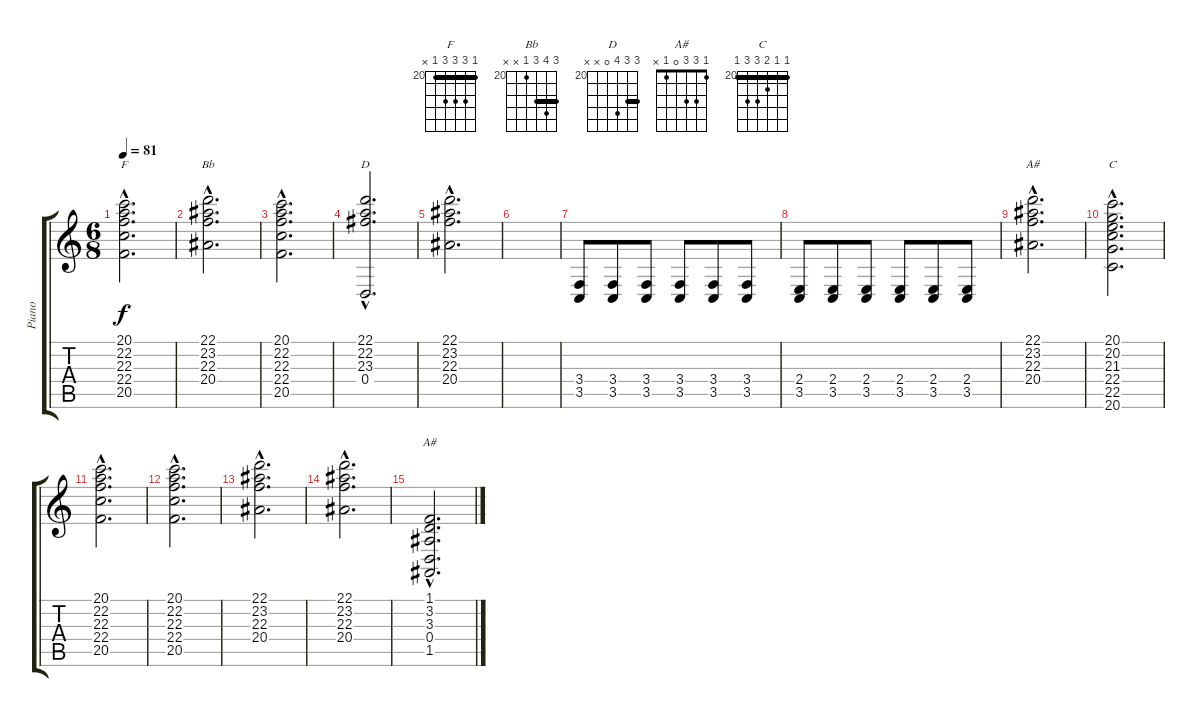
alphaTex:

\track ("Piano" "Piano") {instrument brightacousticpiano}
\staff {score tabs}
\tuning (E4 B3 G3 D3 A2 E2) {hide}
\chord ("F" 20 22 22 22 20 x) {firstfret 20 barre 20}
\chord ("Bb" 22 23 22 20 x x) {firstfret 20 barre 22}
\chord ("D" 22 22 23 0 x x) {firstfret 20 barre 22}
\chord ("A#" 22 23 22 20 x x) {firstfret 20 barre 22}
\chord ("C" 20 20 21 22 22 20) {firstfret 20 barre 20}
\chord ("A#" 1 3 3 0 1 x)
\ts (6 8)
\tempo 81
\clef g2
\ks c
(20.1{hac} 22.2{hac} 22.3{hac} 22.4{hac} 20.5{hac}).2{d ch "F" dy f} |
(22.1{hac} 23.2{hac} 22.3{hac} 20.4{hac}).2{d ch "Bb"} |
(20.1{hac} 22.2{hac} 22.3{hac} 22.4{hac} 20.5{hac}).2{d} |
(22.1{hac} 22.2{hac} 23.3{hac} 0.4{hac}).2{d ch "D"} |
(22.1{hac} 23.2{hac} 22.3{hac} 20.4{hac}).2{d} |
|
(3.4 3.5).8 (3.4 3.5).8 (3.4 3.5).8 (3.4 3.5).8 (3.4 3.5).8 (3.4 3.5).8 |
(2.4 3.5).8 (2.4 3.5).8 (2.4 3.5).8 (2.4 3.5).8 (2.4 3.5).8 (2.4 3.5).8 |
(22.1{hac} 23.2{hac} 22.3{hac} 20.4{hac}).2{d ch "A#"} |
(20.1{hac} 20.2{hac} 21.3{hac} 22.4{hac} 22.5{hac} 20.6{hac}).2{d ch "C"} |
(20.1{hac} 22.2{hac} 22.3{hac} 22.4{hac} 20.5{hac}).2{d} |
(20.1{hac} 22.2{hac} 22.3{hac} 22.4{hac} 20.5{hac}).2{d} |
(22.1{hac} 23.2{hac} 22.3{hac} 20.4{hac}).2{d} |
(22.1{hac} 23.2{hac} 22.3{hac} 20.4{hac}).2{d} |
(1.1{hac} 3.2{hac} 3.3{hac} 0.4{hac} 1.5{hac}).2{d ch "A#"}
